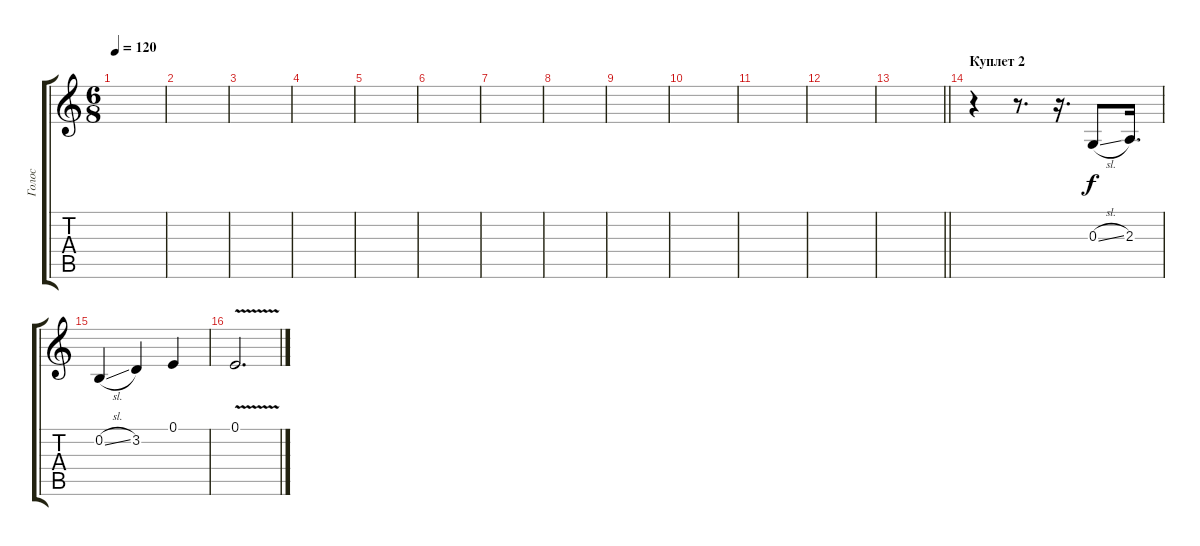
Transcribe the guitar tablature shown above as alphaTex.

\track ("Голос" "Голос") {instrument lead3calliope}
\staff {score tabs}
\tuning (E4 B3 G3 D3 A2 E2) {hide}
\ts (6 8)
\tempo 120
\clef g2
\ks c
|
|
|
|
|
|
|
|
|
|
|
|
\barLineRight lightlight
|
\section ("" "Куплет 2")
r.4 r.8{d} r.16{d} 0.3{sl}.8 2.3.16{d} |
0.2{sl}.4 3.2.4 0.1.4 |
0.1{v}.2{d}
